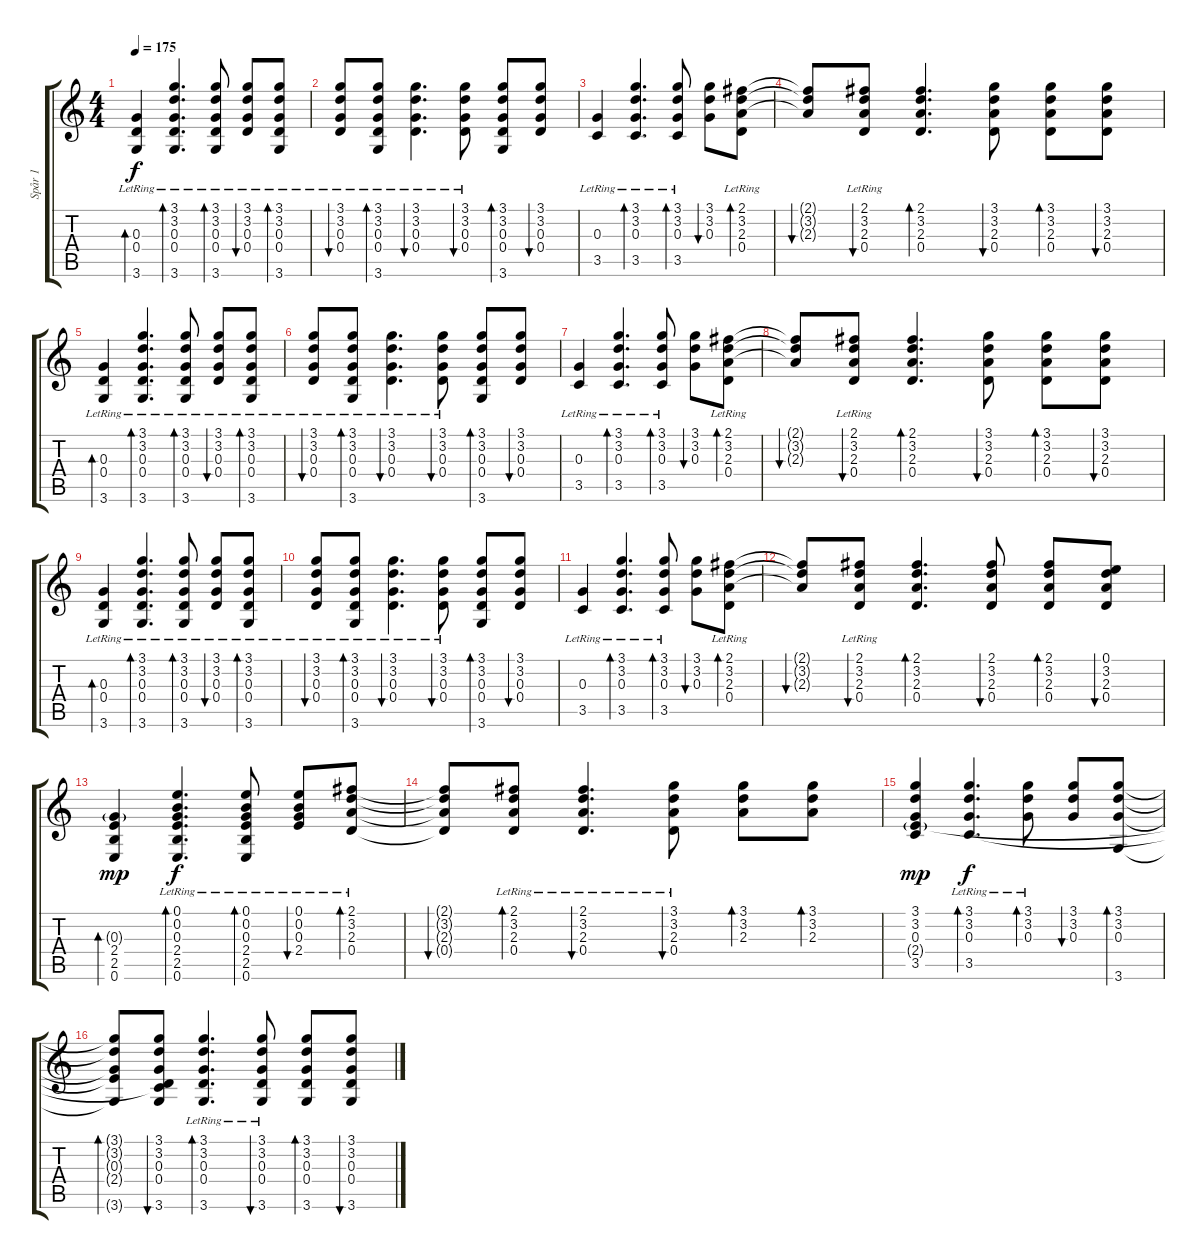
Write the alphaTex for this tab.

\track ("Spår 1" "Spår 1") {instrument acousticguitarsteel}
\staff {score tabs}
\tuning (E4 B3 G3 D3 A2 E2) {hide}
\ts (4 4)
\tempo 175
\clef g2
\ks c
(0.3 0.4 3.6{lr}).4{bd 60 dy f} (3.1{lr} 3.2{lr} 0.3{lr} 0.4{lr} 3.6{lr}).4{d bd 60} (3.1{lr} 3.2{lr} 0.3{lr} 0.4{lr} 3.6{lr}).8{bd 60} (3.1{lr} 3.2{lr} 0.3{lr} 0.4).8{bu 60} (3.1{lr} 3.2{lr} 0.3{lr} 0.4{lr} 3.6{lr}).8{bd 60} |
(3.1{lr} 3.2{lr} 0.3{lr} 0.4{lr}).8{bu 60} (3.1{lr} 3.2{lr} 0.3{lr} 0.4{lr} 3.6{lr}).8{bd 60} (3.1{lr} 3.2{lr} 0.3{lr} 0.4{lr}).4{d bu 60} (3.1{lr} 3.2{lr} 0.3{lr} 0.4{lr}).8{bu 60} (3.1 3.2 0.3 0.4 3.6).8{bd 60} (3.1 3.2 0.3 0.4).8{bu 60} |
(0.3{lr} 3.5{lr}).4 (3.1{lr} 3.2{lr} 0.3{lr} 3.5).4{d bd 60} (3.1{lr} 3.2{lr} 0.3{lr} 3.5).8{bd 60} (3.1 3.2 0.3).8{bu 60} (2.1{lr} 3.2{lr} 2.3{lr} 0.4{lr}).8{bd 60} |
(2.1{t} 3.2{t} 2.3{t}).8{bu 60} (2.1{lr} 3.2{lr} 2.3{lr} 0.4{lr}).8{bu 60} (2.1 3.2 2.3 0.4).4{d bd 60} (3.1 3.2 2.3 0.4).8{bu 60} (3.1 3.2 2.3 0.4).8{bd 60} (3.1 3.2 2.3 0.4).8{bu 60} |
(0.3 0.4 3.6{lr}).4{bd 60} (3.1{lr} 3.2{lr} 0.3{lr} 0.4{lr} 3.6{lr}).4{d bd 60} (3.1{lr} 3.2{lr} 0.3{lr} 0.4{lr} 3.6{lr}).8{bd 60} (3.1{lr} 3.2{lr} 0.3{lr} 0.4).8{bu 60} (3.1{lr} 3.2{lr} 0.3{lr} 0.4{lr} 3.6{lr}).8{bd 60} |
(3.1{lr} 3.2{lr} 0.3{lr} 0.4{lr}).8{bu 60} (3.1{lr} 3.2{lr} 0.3{lr} 0.4{lr} 3.6{lr}).8{bd 60} (3.1{lr} 3.2{lr} 0.3{lr} 0.4{lr}).4{d bu 60} (3.1{lr} 3.2{lr} 0.3{lr} 0.4{lr}).8{bu 60} (3.1 3.2 0.3 0.4 3.6).8{bd 60} (3.1 3.2 0.3 0.4).8{bu 60} |
(0.3{lr} 3.5{lr}).4 (3.1{lr} 3.2{lr} 0.3{lr} 3.5).4{d bd 60} (3.1{lr} 3.2{lr} 0.3{lr} 3.5).8{bd 60} (3.1 3.2 0.3).8{bu 60} (2.1{lr} 3.2{lr} 2.3{lr} 0.4{lr}).8{bd 60} |
(2.1{t} 3.2{t} 2.3{t}).8{bu 60} (2.1{lr} 3.2{lr} 2.3{lr} 0.4{lr}).8{bu 60} (2.1 3.2 2.3 0.4).4{d bd 60} (3.1 3.2 2.3 0.4).8{bu 60} (3.1 3.2 2.3 0.4).8{bd 60} (3.1 3.2 2.3 0.4).8{bu 60} |
(0.3 0.4 3.6{lr}).4{bd 60} (3.1{lr} 3.2{lr} 0.3{lr} 0.4{lr} 3.6{lr}).4{d bd 60} (3.1{lr} 3.2{lr} 0.3{lr} 0.4{lr} 3.6{lr}).8{bd 60} (3.1{lr} 3.2{lr} 0.3{lr} 0.4).8{bu 60} (3.1{lr} 3.2{lr} 0.3{lr} 0.4{lr} 3.6{lr}).8{bd 60} |
(3.1{lr} 3.2{lr} 0.3{lr} 0.4{lr}).8{bu 60} (3.1{lr} 3.2{lr} 0.3{lr} 0.4{lr} 3.6{lr}).8{bd 60} (3.1{lr} 3.2{lr} 0.3{lr} 0.4{lr}).4{d bu 60} (3.1{lr} 3.2{lr} 0.3{lr} 0.4{lr}).8{bu 60} (3.1 3.2 0.3 0.4 3.6).8{bd 60} (3.1 3.2 0.3 0.4).8{bu 60} |
(0.3{lr} 3.5{lr}).4 (3.1{lr} 3.2{lr} 0.3{lr} 3.5).4{d bd 60} (3.1{lr} 3.2{lr} 0.3{lr} 3.5).8{bd 60} (3.1 3.2 0.3).8{bu 60} (2.1{lr} 3.2{lr} 2.3{lr} 0.4{lr}).8{bd 60} |
(2.1{t} 3.2{t} 2.3{t}).8{bu 60} (2.1{lr} 3.2{lr} 2.3{lr} 0.4{lr}).8{bu 60} (2.1 3.2 2.3 0.4).4{d bd 60} (2.1 3.2 2.3 0.4).8{bu 60} (2.1 3.2 2.3 0.4).8{bd 60} (0.1 3.2 2.3 0.4).8{bu 60} |
(0.3{g} 2.4 2.5 0.6).4{bd 60 dy mp} (0.1{lr} 0.2{lr} 0.3{lr} 2.4{lr} 2.5 0.6).4{d bd 60 dy f} (0.1{lr} 0.2{lr} 0.3{lr} 2.4{lr} 2.5 0.6).8{bd 60} (0.1{lr} 0.2{lr} 0.3{lr} 2.4).8{bu 60} (2.1{lr} 3.2{lr} 2.3{lr} 0.4).8{bd 60} |
(2.1{t} 3.2{t} 2.3{t} 0.4{t}).8{bu 60} (2.1{lr} 3.2{lr} 2.3{lr} 0.4{lr}).8{bd 60} (2.1{lr} 3.2{lr} 2.3{lr} 0.4).4{d bu 60} (3.1{lr} 3.2{lr} 2.3 0.4).8{bu 60} (3.1 3.2 2.3).8{bd 60} (3.1 3.2 2.3).8{bd 60} |
(3.1 3.2 0.3 2.4{g} 3.5).4{dy mp} (3.1{lr} 3.2{lr} 0.3{lr} 3.5).4{d bd 60 dy f} (3.1{lr} 3.2{lr} 0.3).8{bd 60} (3.1 3.2 0.3).8{bu 60} (3.1 3.2 0.3 3.6).8{bd 60} |
(3.1{t} 3.2{t} 0.3{t} 2.4{t} 3.6{t}).8{bd 60} (3.1 3.2 0.3 0.4 3.5{t} 3.6).8{bu 60} (3.1{lr} 3.2{lr} 0.3{lr} 0.4{lr} 3.6).4{d bd 60} (3.1{lr} 3.2{lr} 0.3{lr} 0.4{lr} 3.6).8{bu 60} (3.1 3.2 0.3 0.4 3.6).8{bd 60} (3.1 3.2 0.3 0.4 3.6).8{bu 60}
